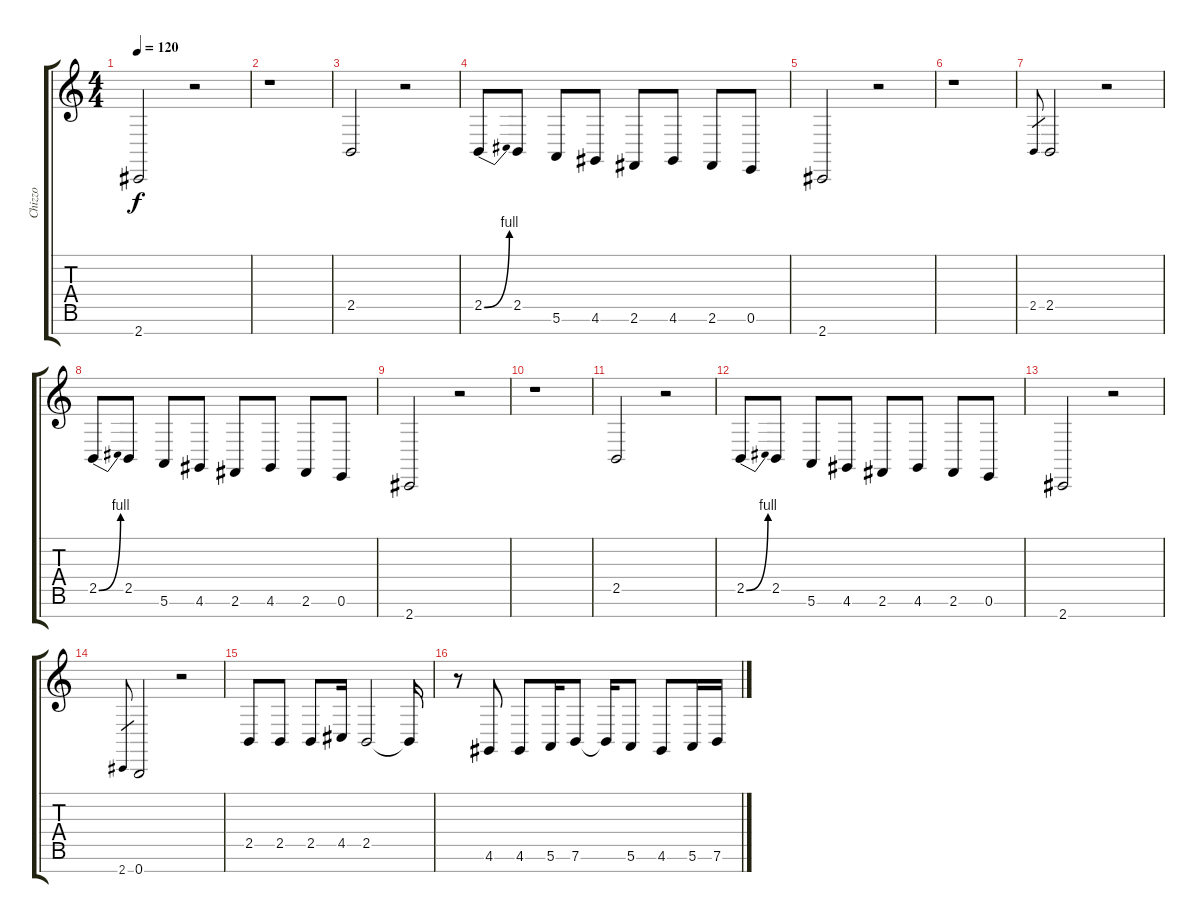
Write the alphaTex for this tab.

\track ("Chizzo" "Chizzo") {instrument lead8bassandlead}
\staff {score tabs}
\tuning (E4 B3 G3 D3 A2 E2 B1) {hide}
\ts (4 4)
\tempo 120
\clef g2
\ks c
2.7.2{dy f} r.2 |
r.1 |
2.5.2 r.2 |
2.5{be (bend 0 0 60 4)}.8 2.5.8 5.6.8 4.6.8 2.6.8 4.6.8 2.6.8 0.6.8 |
2.7.2 r.2 |
r.1 |
2.5.8{gr} 2.5.2 r.2 |
2.5{be (bend 0 0 60 4)}.8 2.5.8 5.6.8 4.6.8 2.6.8 4.6.8 2.6.8 0.6.8 |
2.7.2 r.2 |
r.1 |
2.5.2 r.2 |
2.5{be (bend 0 0 60 4)}.8 2.5.8 5.6.8 4.6.8 2.6.8 4.6.8 2.6.8 0.6.8 |
2.7.2 r.2 |
2.7.8{gr} 0.7.2 r.2 |
2.5.8 2.5.8 2.5.8 4.5.16 2.5.2 2.5{t}.16 |
r.8 4.6.8 4.6.8 5.6.16 7.6.8 7.6{t}.16 5.6.8 4.6.8 5.6.16 7.6.16
